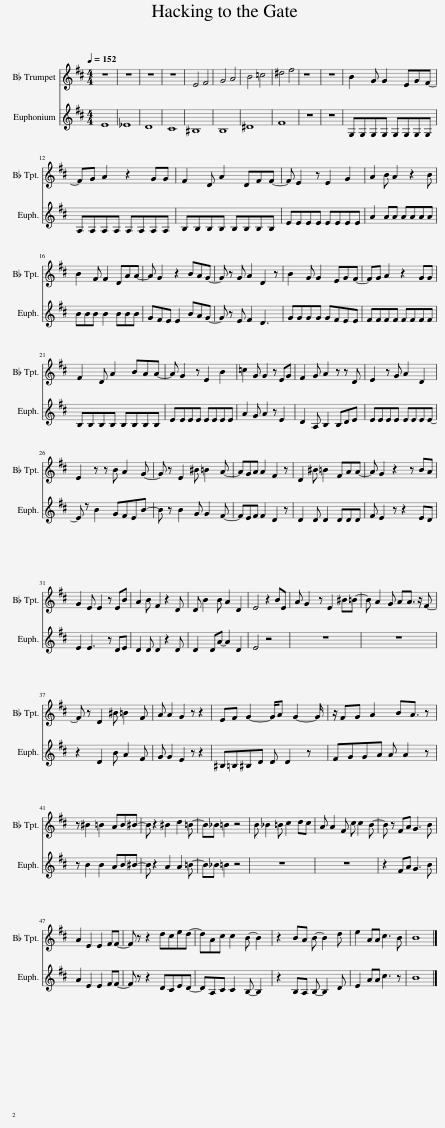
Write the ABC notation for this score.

X:1
%%score 1 2
L:1/8
Q:1/4=152
M:4/4
I:linebreak $
K:none
V:1 treble transpose=-2
V:2 treble transpose=-14
V:1
[K:D] z8 | z8 | z8 | z8 | E4 F4 | %5
 G4 A4 | B4 =c4 | ^d4 f4 | z8 | z8 | %10
 B2 G G2 EGF- |$ FG A2 z2 GG | F2 D A2 DFF- | F E2 z E2 G2 | A2 B A2 z2 B |$ %15
 B2 F F2 DAA- | A G2 z2 BAG- | G z G A2 D2 z | B2 G G2 EGF- | FG A2 z2 GG |$ %20
 F2 D A2 BAA- | A G2 z E2 B2 | =c2 G G2 z EG | F2 G A2 z z D | E2 z G A2 D2 |$ %25
 E2 z z B A2 G- | G z E2 ^B =B2 A- | AGA A2 F2 z | D2 ^B =B2 FAA- | A G2 z2 z BA |$ %30
 G2 E E2 z EB | A2 B F2 z2 D | D B2 B A2 D2 | E4 z2 BE | A G2 z E2 ^B=B- | %35
 B A2 G AA3/2 z/ F- |$ F z D2 ^B =B2 F | A A2 G2 z z2 | EF G2- G/A G2- G/ | z/ FG A2 BA3/2 z |$ %40
 z ^B2 =B2 AB^B- | B z2 ^B2 d2 =B- | B_B =B2 z4 | B _B2 =B c2 dc | A A2 F c c2 B- | %45
 B z FA G3 B |$ A2 E2 E2 FF- | F z z2 dced- | dAc c2 B- B2 | z2 BA B- B2 d | %50
 e2 AA c3 B | B8 |] %52
V:2
[K:D] E8 | _E8 | D8 | C8 | ^B,8 | %5
 B,8 | ^D8 | F8 | z8 | z8 | %10
 G,G,G,G, G,G,G,G, |$ A,A,A,A, A,A,A,A, | B,B,B,B, B,B,B,B, | EEEE EEEE | A2 AA AAAA |$ %15
 BBB B2 BBB | GFE E2 BAG- | G z E F2 D3 | GGGG GFEE | FFFF FFFF |$ %20
 B,B,B,B, B,B,B,B, | EEEE EEEE | A2 G A2 z E2 | D2 A, B,2 B,DE | EEEE EEEE- |$ %25
 E z B2 GFEB- | B z B2 G G2 F- | FEF F2 D2 z | D2 D D2 DDD | F E2 z z2 ED |$ %30
 E2 E3 z DE | D2 D D2 z2 D | D2 DA- A2 D2 | E4 z4 | z8 | %35
 z8 |$ z2 D2 B A2 F | G G2 E2 z z2 | ^B,=B,^B,D D D2 z | FGGA A A2 z |$ %40
 z B2 B2 AB^B- | B z2 A2 A2 =B- | B_B =B2 z4 | z8 | z8 | %45
 z2 FA G3 B |$ A2 E2 E2 FF- | F z z2 DCED- | DA,C C2 B,- B,2 | z2 B,A, B,- B,2 D | %50
 E2 AA c3 z | B8 |] %52
